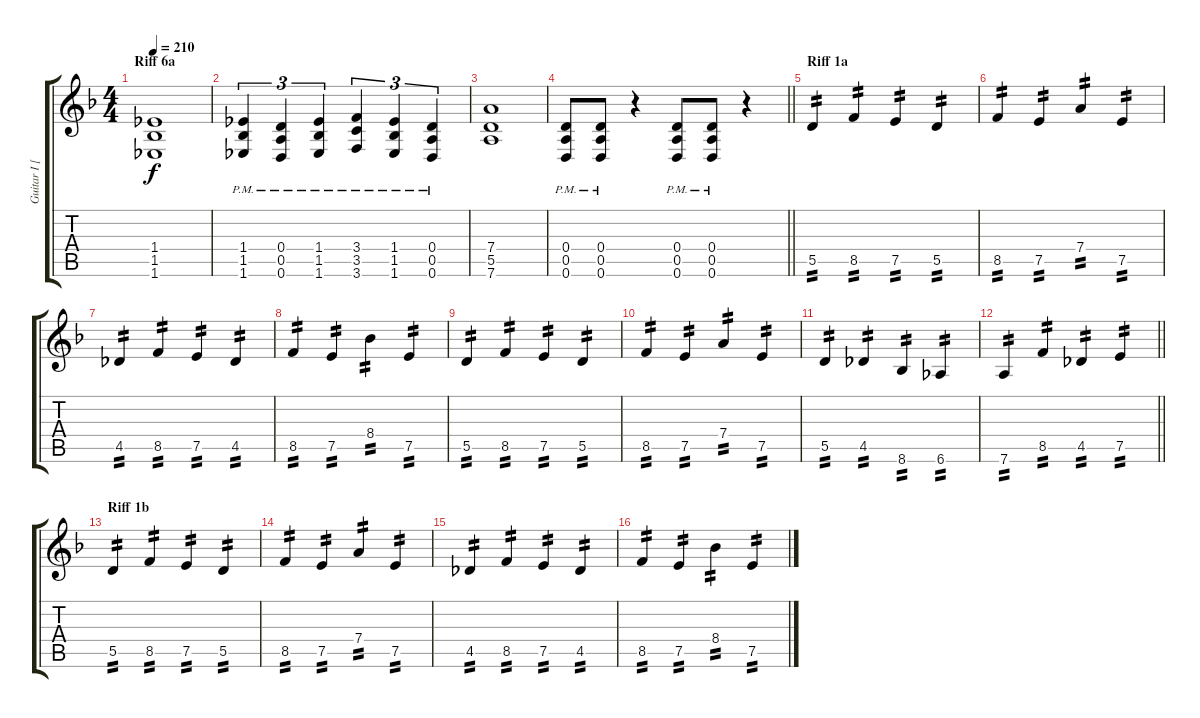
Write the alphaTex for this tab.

\track ("Guitar I [Right]" "Guitar I [") {instrument overdrivenguitar}
\staff {score tabs}
\tuning (E4 B3 G3 D3 A2 D2) {hide}
\ts (4 4)
\section ("" "Riff 6a")
\tempo 210
\clef g2
\ks dminor
(1.4 1.5 1.6).1{dy f} |
(1.4{pm} 1.5{pm} 1.6{pm}).4{tu (3 2)} (0.4{pm} 0.5{pm} 0.6{pm}).4{tu (3 2)} (1.4{pm} 1.5{pm} 1.6{pm}).4{tu (3 2)} (3.4{pm} 3.5{pm} 3.6{pm}).4{tu (3 2)} (1.4{pm} 1.5{pm} 1.6{pm}).4{tu (3 2)} (0.4{pm} 0.5{pm} 0.6{pm}).4{tu (3 2)} |
(7.4 5.5 7.6).1 |
\barLineRight lightlight
(0.4{pm} 0.5{pm} 0.6{pm}).8 (0.4{pm} 0.5{pm} 0.6{pm}).8 r.4 (0.4{pm} 0.5{pm} 0.6{pm}).8 (0.4{pm} 0.5{pm} 0.6{pm}).8 r.4 |
\section ("" "Riff 1a")
5.5.4{tp 2} 8.5.4{tp 2} 7.5.4{tp 2} 5.5.4{tp 2} |
8.5.4{tp 2} 7.5.4{tp 2} 7.4.4{tp 2} 7.5.4{tp 2} |
4.5.4{tp 2} 8.5.4{tp 2} 7.5.4{tp 2} 4.5.4{tp 2} |
8.5.4{tp 2} 7.5.4{tp 2} 8.4.4{tp 2} 7.5.4{tp 2} |
5.5.4{tp 2} 8.5.4{tp 2} 7.5.4{tp 2} 5.5.4{tp 2} |
8.5.4{tp 2} 7.5.4{tp 2} 7.4.4{tp 2} 7.5.4{tp 2} |
5.5.4{tp 2} 4.5.4{tp 2} 8.6.4{tp 2} 6.6.4{tp 2} |
\barLineRight lightlight
7.6.4{tp 2} 8.5.4{tp 2} 4.5.4{tp 2} 7.5.4{tp 2} |
\section ("" "Riff 1b")
5.5.4{tp 2} 8.5.4{tp 2} 7.5.4{tp 2} 5.5.4{tp 2} |
8.5.4{tp 2} 7.5.4{tp 2} 7.4.4{tp 2} 7.5.4{tp 2} |
4.5.4{tp 2} 8.5.4{tp 2} 7.5.4{tp 2} 4.5.4{tp 2} |
8.5.4{tp 2} 7.5.4{tp 2} 8.4.4{tp 2} 7.5.4{tp 2}
